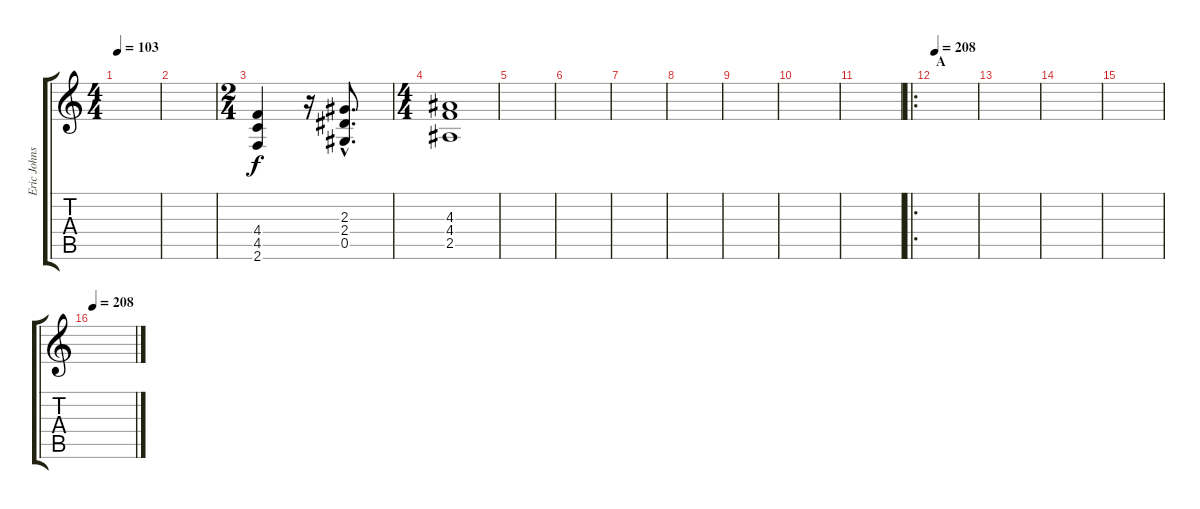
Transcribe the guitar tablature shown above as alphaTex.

\track ("Eric Johnson" "Eric Johns") {instrument distortionguitar}
\staff {score tabs}
\tuning (Eb4 Bb3 Gb3 Db3 Ab2 Eb2) {hide}
\ts (4 4)
\tempo 103
\tempo 104
\tempo 103
\clef g2
\ks c
|
|
\ts (2 4)
(4.4 4.5 2.6).4 r.16 (2.3{hac} 2.4{hac} 0.5{hac}).8{d} |
\ts (4 4)
(4.3 4.4 2.5).1 |
|
|
|
|
|
|
|
\ro
\section ("" "A")
\tempo 208
|
|
|
|
\tempo 208
